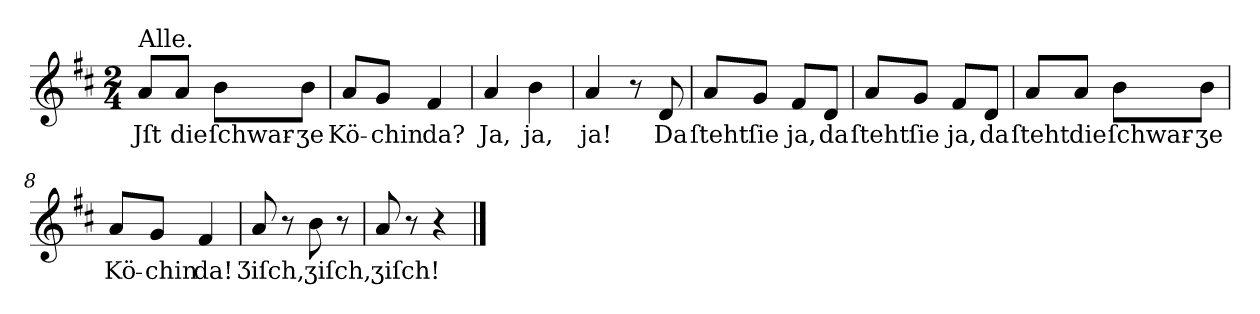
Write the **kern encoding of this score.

**kern	**text
*part1	*part1
*staff1	*staff1
*clefG2	*
*k[f#c#]	*
*D:	*
*M2/4	*
=1	=1
!LO:TX:a:t=Alle.	!
8a/L	Jſt
8a/J	die
8b\L	ſchwar-
8b\J	-ʒe
=2	=2
8a/L	Kö-
8g/J	-chin
4f#	da?
=3	=3
4a	Ja,
4b	ja,
=4	=4
4a	ja!
8r	.
8d	Da
=5	=5
8a/L	ſteht
8g/J	ſie
8f#/L	ja,
8d/J	da
=6	=6
8a/L	ſteht
8g/J	ſie
8f#/L	ja,
8d/J	da
=7	=7
8a/L	ſteht
8a/J	die
8b\L	ſchwar-
8b\J	-ʒe
=8	=8
8a/L	Kö-
8g/J	-chin
4f#	da!
=9	=9
8a	Ʒiſch,
8r	.
8b	ʒiſch,
8r	.
=10	=10
8a	ʒiſch!
8r	.
4r	.
==	==
*-	*-
